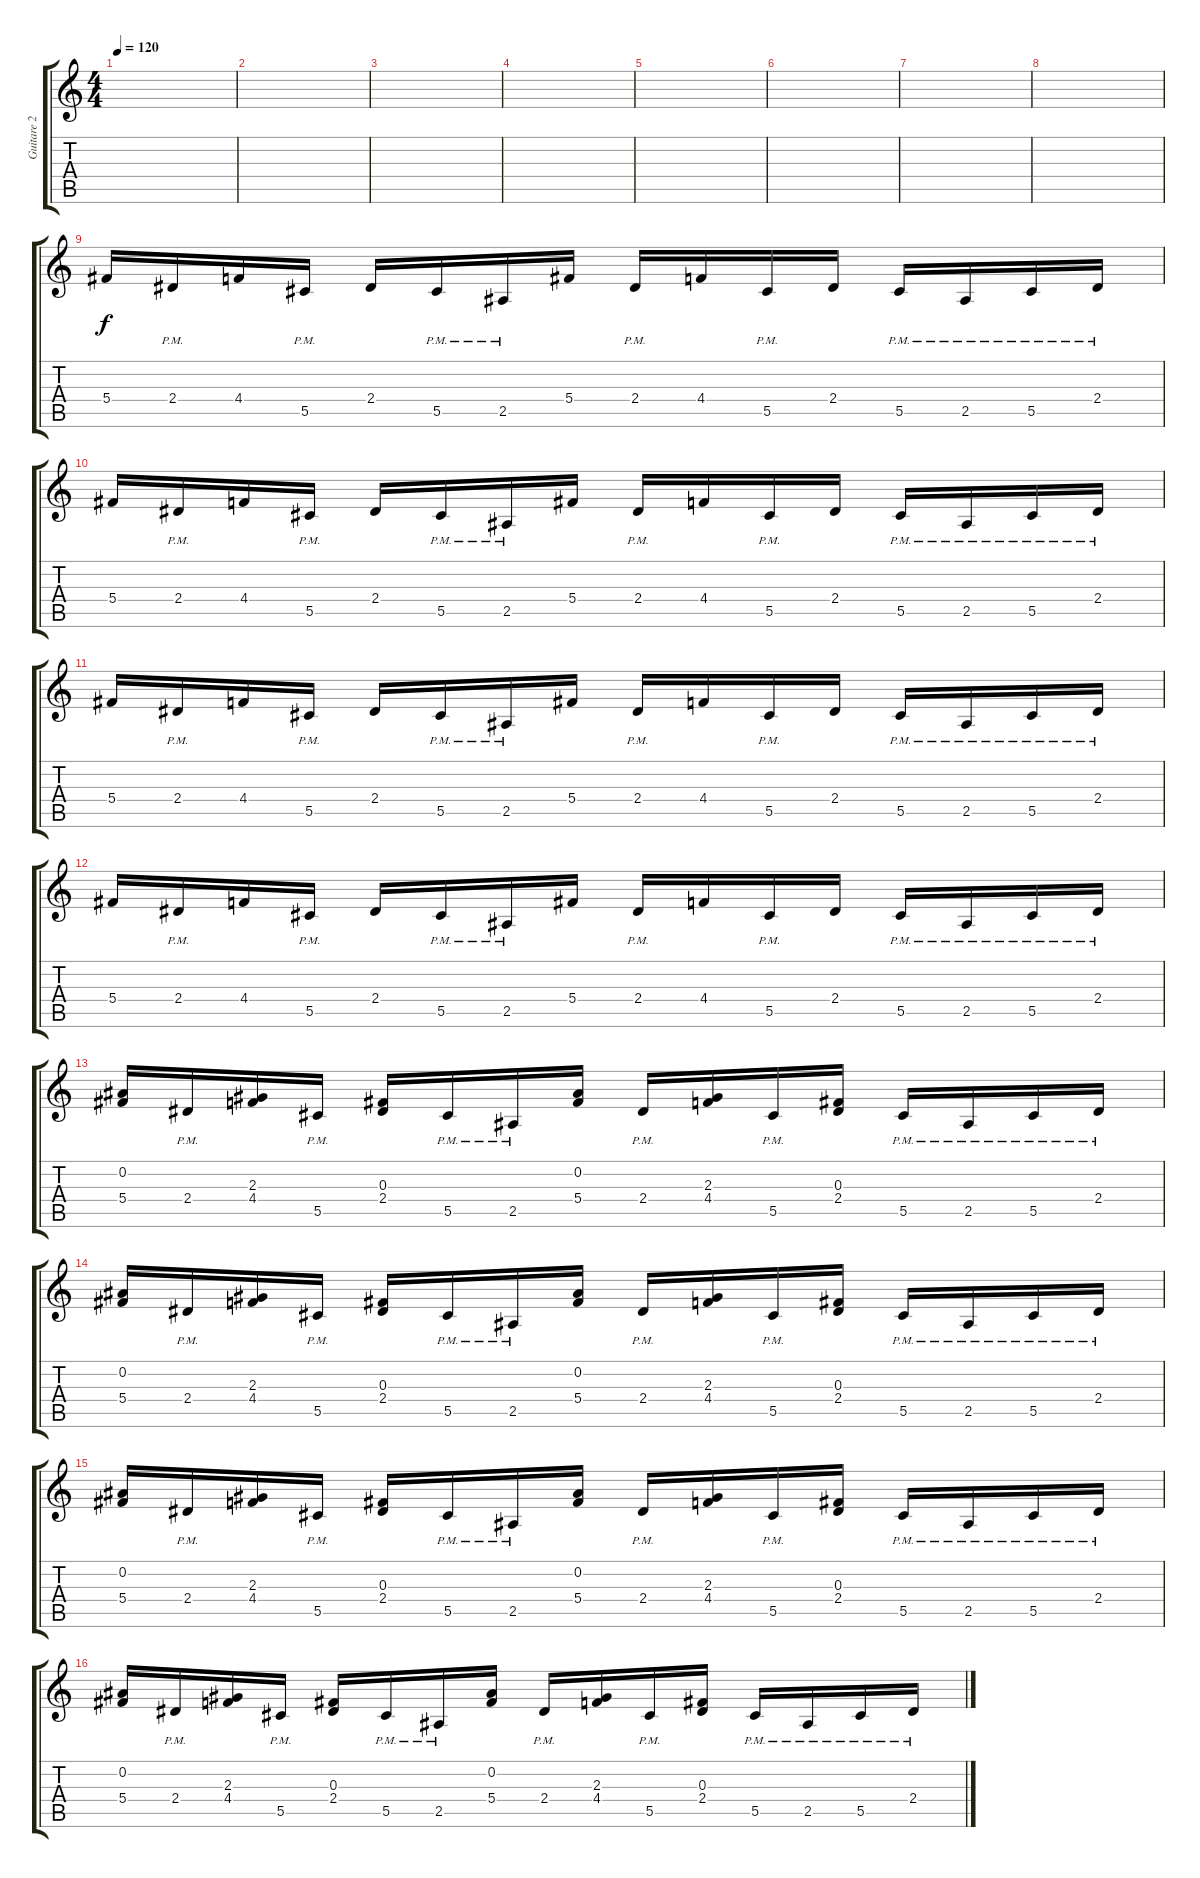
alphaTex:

\track ("Guitare 2" "Guitare 2") {instrument distortionguitar}
\staff {score tabs}
\tuning (Eb4 Bb3 Gb3 Db3 Ab2 Eb2) {hide}
\ts (4 4)
\tempo 120
\clef g2
\ks c
|
|
|
|
|
|
|
|
5.4.16 2.4{pm}.16 4.4.16 5.5{pm}.16 2.4.16 5.5{pm}.16 2.5{pm}.16 5.4.16 2.4{pm}.16 4.4.16 5.5{pm}.16 2.4.16 5.5{pm}.16 2.5{pm}.16 5.5{pm}.16 2.4{pm}.16 |
5.4.16 2.4{pm}.16 4.4.16 5.5{pm}.16 2.4.16 5.5{pm}.16 2.5{pm}.16 5.4.16 2.4{pm}.16 4.4.16 5.5{pm}.16 2.4.16 5.5{pm}.16 2.5{pm}.16 5.5{pm}.16 2.4{pm}.16 |
5.4.16 2.4{pm}.16 4.4.16 5.5{pm}.16 2.4.16 5.5{pm}.16 2.5{pm}.16 5.4.16 2.4{pm}.16 4.4.16 5.5{pm}.16 2.4.16 5.5{pm}.16 2.5{pm}.16 5.5{pm}.16 2.4{pm}.16 |
5.4.16 2.4{pm}.16 4.4.16 5.5{pm}.16 2.4.16 5.5{pm}.16 2.5{pm}.16 5.4.16 2.4{pm}.16 4.4.16 5.5{pm}.16 2.4.16 5.5{pm}.16 2.5{pm}.16 5.5{pm}.16 2.4{pm}.16 |
(0.2 5.4).16 2.4{pm}.16 (2.3 4.4).16 5.5{pm}.16 (0.3 2.4).16 5.5{pm}.16 2.5{pm}.16 (0.2 5.4).16 2.4{pm}.16 (2.3 4.4).16 5.5{pm}.16 (0.3 2.4).16 5.5{pm}.16 2.5{pm}.16 5.5{pm}.16 2.4{pm}.16 |
(0.2 5.4).16 2.4{pm}.16 (2.3 4.4).16 5.5{pm}.16 (0.3 2.4).16 5.5{pm}.16 2.5{pm}.16 (0.2 5.4).16 2.4{pm}.16 (2.3 4.4).16 5.5{pm}.16 (0.3 2.4).16 5.5{pm}.16 2.5{pm}.16 5.5{pm}.16 2.4{pm}.16 |
(0.2 5.4).16 2.4{pm}.16 (2.3 4.4).16 5.5{pm}.16 (0.3 2.4).16 5.5{pm}.16 2.5{pm}.16 (0.2 5.4).16 2.4{pm}.16 (2.3 4.4).16 5.5{pm}.16 (0.3 2.4).16 5.5{pm}.16 2.5{pm}.16 5.5{pm}.16 2.4{pm}.16 |
(0.2 5.4).16 2.4{pm}.16 (2.3 4.4).16 5.5{pm}.16 (0.3 2.4).16 5.5{pm}.16 2.5{pm}.16 (0.2 5.4).16 2.4{pm}.16 (2.3 4.4).16 5.5{pm}.16 (0.3 2.4).16 5.5{pm}.16 2.5{pm}.16 5.5{pm}.16 2.4{pm}.16
